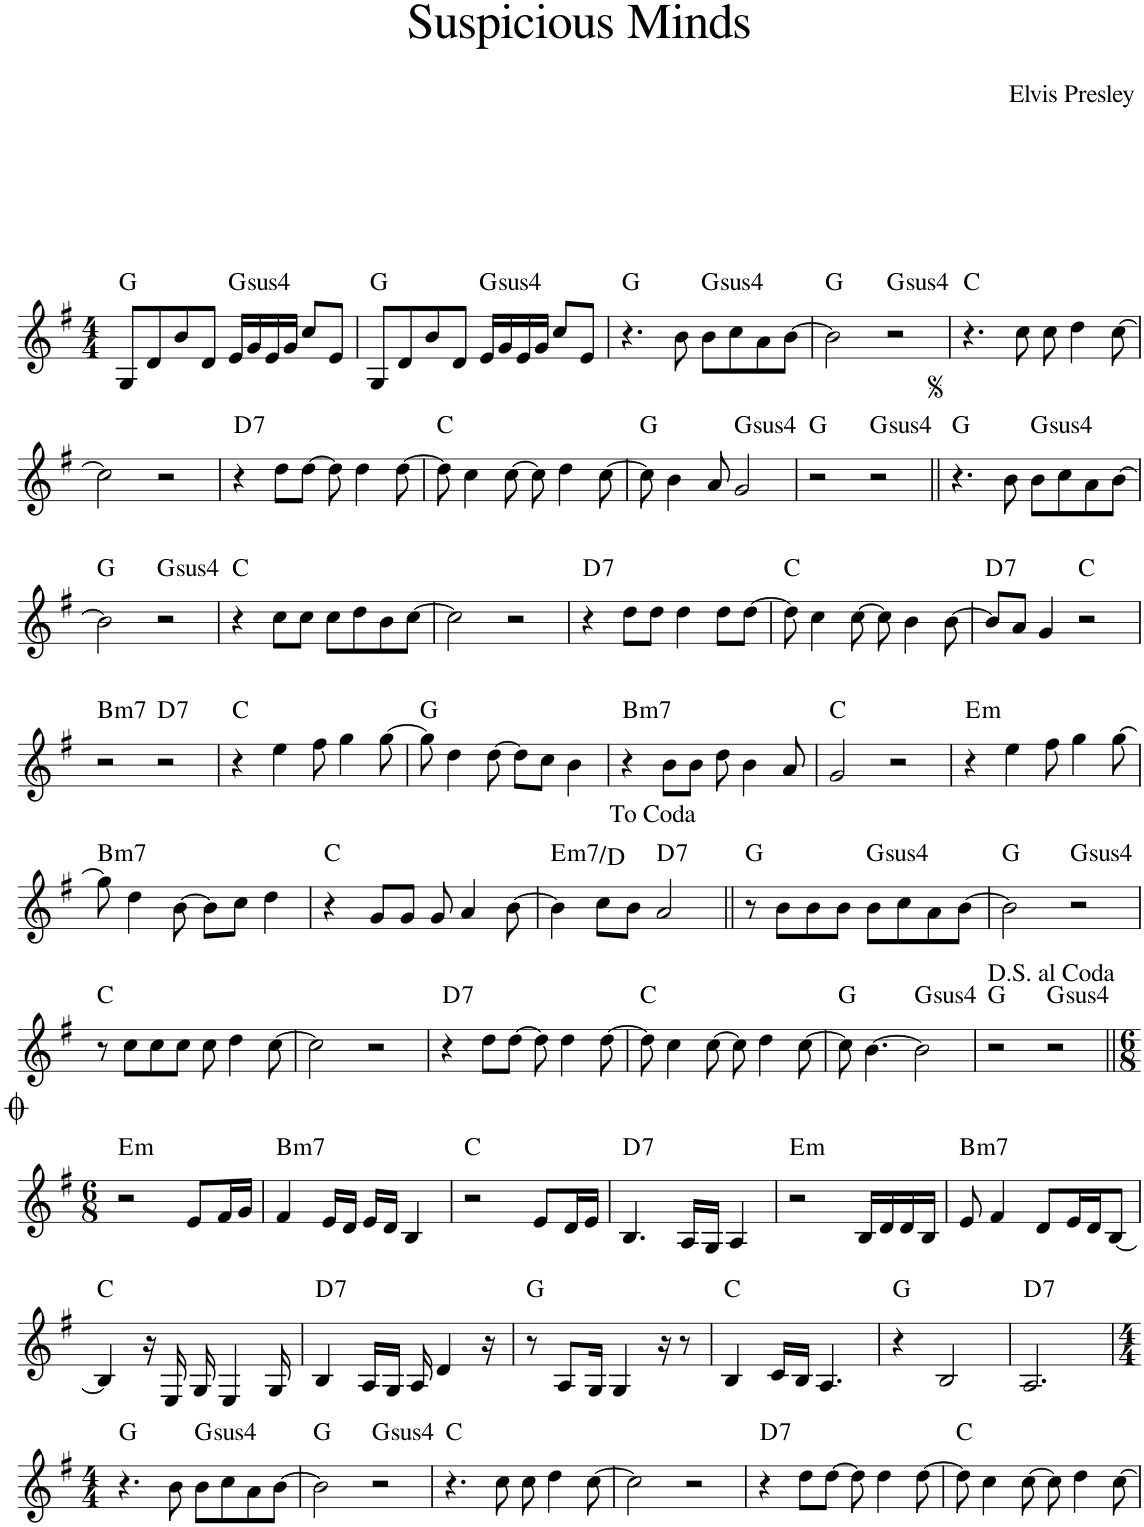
**kern	**harte
*part1	*part1
*staff1	*
*I"Piano	*
*I'Pno.	*
*clefG2	*
*k[f#]	*
*M4/4	*
=1	=1
8G/L	G:maj
8d/	.
8b/	.
8d/J	.
!	!LO:H:kt=4
16e/LL	G:sus4
16g/	.
16e/	.
16g/JJ	.
8cc/L	.
8e/J	.
=2	=2
8G/L	G:maj
8d/	.
8b/	.
8d/J	.
!	!LO:H:kt=4
16e/LL	G:sus4
16g/	.
16e/	.
16g/JJ	.
8cc/L	.
8e/J	.
=3	=3
4.r	G:maj
8b\	.
!	!LO:H:kt=4
8b\L	G:sus4
8cc\	.
8a\	.
[8b\J	.
=4	=4
2b\]	G:maj
!	!LO:H:kt=4
2r	G:sus4
=5	=5
4.r	C:maj
8cc\	.
8cc\	.
4dd\	.
[8cc\	.
!!LO:LB:g=z
=6	=6
2cc\]	.
2r	.
=7	=7
!	!LO:H:kt=7
4r	D:7
8dd\L	.
[8dd\J	.
8dd\]	.
4dd\	.
[8dd\	.
=8	=8
8dd\]	C:maj
4cc\	.
[8cc\	.
8cc\]	.
4dd\	.
[8cc\	.
=9	=9
8cc\]	G:maj
4b\	.
8a/	.
!	!LO:H:kt=4
2g/	G:sus4
=10	=10
2r	G:maj
!	!LO:H:kt=4
2r	G:sus4
=11||	=11||
4.r	G:maj
8b\	.
!	!LO:H:kt=4
8b\L	G:sus4
8cc\	.
8a\	.
[8b\J	.
!!LO:LB:g=z
=12	=12
2b\]	G:maj
!	!LO:H:kt=4
2r	G:sus4
=13	=13
4r	C:maj
8cc\L	.
8cc\J	.
8cc\L	.
8dd\	.
8b\	.
[8cc\J	.
=14	=14
2cc\]	.
2r	.
=15	=15
!	!LO:H:kt=7
4r	D:7
8dd\L	.
8dd\J	.
4dd\	.
8dd\L	.
[8dd\J	.
=16	=16
8dd\]	C:maj
4cc\	.
[8cc\	.
8cc\]	.
4b\	.
[8b\	.
=17	=17
!	!LO:H:kt=7
8b/L]	D:7
8a/J	.
4g/	.
2r	C:maj
!!LO:LB:g=z
=18	=18
!	!LO:H:kt=m7
2r	B:min7
!	!LO:H:kt=7
2r	D:7
=19	=19
4r	C:maj
4ee\	.
8ff#\	.
4gg\	.
[8gg\	.
=20	=20
8gg\]	G:maj
4dd\	.
[8dd\	.
8dd\L]	.
8cc\J	.
4b\	.
=21	=21
!	!LO:H:kt=m7
4r	B:min7
8b\L	.
8b\J	.
8dd\	.
4b\	.
8a/	.
=22	=22
2g/	C:maj
2r	.
=23	=23
!	!LO:H:kt=m
4r	E:min
4ee\	.
8ff#\	.
4gg\	.
[8gg\	.
!!LO:LB:g=z
=24	=24
!	!LO:H:kt=m7
8gg\]	B:min7
4dd\	.
[8b\	.
8b\L]	.
8cc\J	.
4dd\	.
=25	=25
4r	C:maj
8g/L	.
8g/J	.
8g/	.
4a/	.
[8b\	.
=26	=26
!	!LO:H:kt=m7
4b\]	E:min7/b7
8cc\L	.
8b\J	.
!	!LO:H:kt=7
2a/	D:7
=27||	=27||
8r	G:maj
8b\L	.
8b\	.
8b\J	.
!	!LO:H:kt=4
8b\L	G:sus4
8cc\	.
8a\	.
[8b\J	.
=28	=28
2b\]	G:maj
!	!LO:H:kt=4
2r	G:sus4
!!LO:LB:g=z
=29	=29
8r	C:maj
8cc\L	.
8cc\	.
8cc\J	.
8cc\	.
4dd\	.
[8cc\	.
=30	=30
2cc\]	.
2r	.
=31	=31
!	!LO:H:kt=7
4r	D:7
8dd\L	.
[8dd\J	.
8dd\]	.
4dd\	.
[8dd\	.
=32	=32
8dd\]	C:maj
4cc\	.
[8cc\	.
8cc\]	.
4dd\	.
[8cc\	.
=33	=33
8cc\]	G:maj
[4.b\	.
!	!LO:H:kt=4
2b\]	G:sus4
=34	=34
2r	G:maj
!	!LO:H:kt=4
2r	G:sus4
!!LO:LB:g=z
=35||	=35||
*M6/8	*
!	!LO:H:kt=m
2r	E:min
8e/L	.
16f#/L	.
16g/JJ	.
=36	=36
!	!LO:H:kt=m7
4f#/	B:min7
16e/LL	.
16d/JJ	.
16e/LL	.
16d/JJ	.
4B/	.
=37	=37
2r	C:maj
8e/L	.
16d/L	.
16e/JJ	.
=38	=38
!	!LO:H:kt=7
4.B/	D:7
16A/LL	.
16G/JJ	.
4A/	.
=39	=39
!	!LO:H:kt=m
2r	E:min
16B/LL	.
16d/	.
16d/	.
16B/JJ	.
=40	=40
!	!LO:H:kt=m7
8e/	B:min7
4f#/	.
8d/L	.
16e/L	.
16d/J	.
[8B/J	.
!!LO:LB:g=z
=41	=41
4B/]	C:maj
16r	.
16E/	.
16G/	.
4E/	.
16G/	.
=42	=42
!	!LO:H:kt=7
4B/	D:7
16A/LL	.
16G/JJ	.
16A/	.
4d/	.
16r	.
=43	=43
8r	G:maj
8A/L	.
16G/Jk	.
4G/	.
16r	.
8r	.
=44	=44
4B/	C:maj
16c/LL	.
16B/JJ	.
4.A/	.
=45	=45
4r	G:maj
2B/	.
=46	=46
!	!LO:H:kt=7
2.A/	D:7
!!LO:LB:g=z
=47	=47
*M4/4	*
4.r	G:maj
8b\	.
!	!LO:H:kt=4
8b\L	G:sus4
8cc\	.
8a\	.
[8b\J	.
=48	=48
2b\]	G:maj
!	!LO:H:kt=4
2r	G:sus4
=49	=49
4.r	C:maj
8cc\	.
8cc\	.
4dd\	.
[8cc\	.
=50	=50
2cc\]	.
2r	.
=51	=51
!	!LO:H:kt=7
4r	D:7
8dd\L	.
[8dd\J	.
8dd\]	.
4dd\	.
[8dd\	.
=52	=52
8dd\]	C:maj
4cc\	.
[8cc\	.
8cc\]	.
4dd\	.
[8cc\	.
=	=
*-	*-
